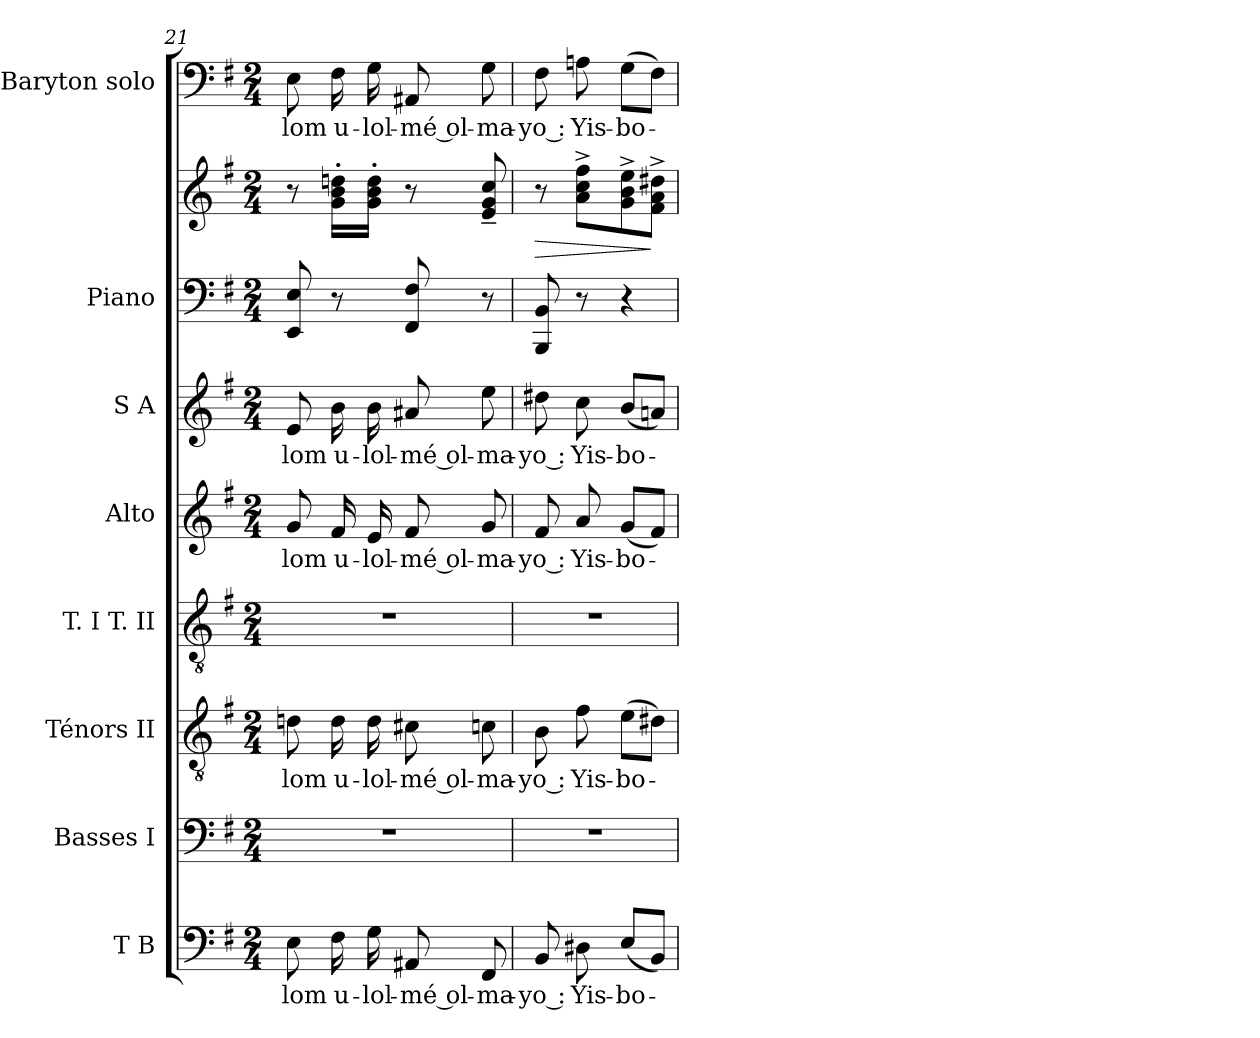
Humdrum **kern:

**kern	**text	**kern	**kern	**text	**kern	**kern	**text	**kern	**text	**kern	**kern	**dynam	**kern	**text
*part8	*part8	*part7	*part6	*part6	*part5	*part4	*part4	*part3	*part3	*part2	*part2	*part2	*part1	*part1
*staff9	*staff9	*staff8	*staff7	*staff7	*staff6	*staff5	*staff5	*staff4	*staff4	*staff3	*staff2	*staff2/3	*staff1	*staff1
*I"T B	*	*I"Basses I	*I"Ténors II	*	*I"T. I T. II	*I"Alto	*	*I"S A	*	*I"Piano	*	*	*I"Baryton solo	*
*I'B. 2	*	*I'B. 1	*I'T. 2	*	*I'T. 1	*I'A.	*	*I'S.	*	*I'P.	*	*	*I'Bar.	*
*clefF4	*	*clefF4	*clefGv2	*	*clefGv2	*clefG2	*	*clefG2	*	*clefF4	*clefG2	*	*clefF4	*
*	*	*	*ITrd7c12	*	*ITrd7c12	*	*	*	*	*	*	*	*	*
*k[f#]	*	*k[f#]	*k[f#]	*	*k[f#]	*k[f#]	*	*k[f#]	*	*k[f#]	*k[f#]	*	*k[f#]	*
*e:	*	*e:	*e:	*	*e:	*e:	*	*e:	*	*e:	*e:	*	*e:	*
*M2/4	*	*M2/4	*M2/4	*	*M2/4	*M2/4	*	*M2/4	*	*M2/4	*M2/4	*	*M2/4	*
=21	=21	=21	=21	=21	=21	=21	=21	=21	=21	=21	=21	=21	=21	=21
!	!LO:LY:b:color=#000000	!LO:N:vis=1	!	!	!	!	!	!	!	!	!	!	!	!
!	!	!	!	!LO:LY:b:color=#000000	!LO:N:vis=1	!	!	!	!	!	!	!	!	!
!	!	!	!	!	!	!	!LO:LY:b:color=#000000	!	!	!	!	!	!	!
!	!	!	!	!	!	!	!	!	!LO:LY:b:color=#000000	!	!	!	!	!
!	!	!	!	!	!	!	!	!	!	!	!	!	!	!LO:LY:b:color=#000000
8Ei\	-lom	2r	8Dni\	-lom	2r	8gi/	-lom	8ei/	-lom	8EEi/ 8Ei	8r	.	8Ei\	-lom
!	!LO:LY:b:color=#000000	!	!	!	!	!	!	!	!	!	!	!	!	!
!	!	!	!	!LO:LY:b:color=#000000	!	!	!	!	!	!	!	!	!	!
!	!	!	!	!	!	!	!LO:LY:b:color=#000000	!	!	!	!	!	!	!
!	!	!	!	!	!	!	!	!	!LO:LY:b:color=#000000	!	!	!	!	!
!	!	!	!	!	!	!	!	!	!	!	!	!	!	!LO:LY:b:color=#000000
16F#i\	u-	.	16Di\	u-	.	16f#i/	u-	16bi\	u-	8r	16gi\' 16bi' 16ddni'LL	.	16F#i\	u-
!	!LO:LY:b:color=#000000	!	!	!	!	!	!	!	!	!	!	!	!	!
!	!	!	!	!LO:LY:b:color=#000000	!	!	!	!	!	!	!	!	!	!
!	!	!	!	!	!	!	!LO:LY:b:color=#000000	!	!	!	!	!	!	!
!	!	!	!	!	!	!	!	!	!LO:LY:b:color=#000000	!	!	!	!	!
!	!	!	!	!	!	!	!	!	!	!	!	!	!	!LO:LY:b:color=#000000
16Gi\	-lol-	.	16Di\	-lol-	.	16ei/	-lol-	16bi\	-lol-	.	16gi\' 16bi' 16ddi'JJ	.	16Gi\	-lol-
!	!LO:LY:b:color=#000000	!	!	!	!	!	!	!	!	!	!	!	!	!
!	!	!	!	!LO:LY:b:color=#000000	!	!	!	!	!	!	!	!	!	!
!	!	!	!	!	!	!	!LO:LY:b:color=#000000	!	!	!	!	!	!	!
!	!	!	!	!	!	!	!	!	!LO:LY:b:color=#000000	!	!	!	!	!
!	!	!	!	!	!	!	!	!	!	!	!	!	!	!LO:LY:b:color=#000000
8AA#Xi/	-mé ol-	.	8C#Xi\	-mé ol-	.	8f#i/	-mé ol-	8a#Xi/	-mé ol-	8FF#i/ 8F#i	8r	.	8AA#Xi/	-mé ol-
!	!LO:LY:b:color=#000000	!	!	!	!	!	!	!	!	!	!	!	!	!
!	!	!	!	!LO:LY:b:color=#000000	!	!	!	!	!	!	!	!	!	!
!	!	!	!	!	!	!	!LO:LY:b:color=#000000	!	!	!	!	!	!	!
!	!	!	!	!	!	!	!	!	!LO:LY:b:color=#000000	!	!	!	!	!
!	!	!	!	!	!	!	!	!	!	!	!	!	!	!LO:LY:b:color=#000000
8FF#i/	-ma-	.	8Cni\	-ma-	.	8gi/	-ma-	8eei\	-ma-	8r	8ei/~ 8gi~ 8cci~	.	8Gi\	-ma-
=22	=22	=22	=22	=22	=22	=22	=22	=22	=22	=22	=22	=22	=22	=22
!	!LO:LY:b:color=#000000	!LO:N:vis=1	!	!	!	!	!	!	!	!	!	!	!	!
!	!	!	!	!LO:LY:b:color=#000000	!LO:N:vis=1	!	!	!	!	!	!	!	!	!
!	!	!	!	!	!	!	!LO:LY:b:color=#000000	!	!	!	!	!	!	!
!	!	!	!	!	!	!	!	!	!LO:LY:b:color=#000000	!	!	!LO:HP:b	!	!
!	!	!	!	!	!	!	!	!	!	!	!	!	!	!LO:LY:b:color=#000000
8BBi/	-yo :	2r	8BBi\	-yo :	2r	8f#i/	-yo :	8dd#Xi\	-yo :	8BBBi/ 8BBi	8r	>	8F#i\	-yo :
!	!LO:LY:b:color=#000000	!	!	!	!	!	!	!	!	!	!	!	!	!
!	!	!	!	!LO:LY:b:color=#000000	!	!	!	!	!	!	!	!	!	!
!	!	!	!	!	!	!	!LO:LY:b:color=#000000	!	!	!	!	!	!	!
!	!	!	!	!	!	!	!	!	!LO:LY:b:color=#000000	!	!	!	!	!
!	!	!	!	!	!	!	!	!	!	!	!	!	!	!LO:LY:b:color=#000000
8D#Xi\	Yis-	.	8F#i\	Yis-	.	8ai/	Yis-	8cci\	Yis-	8r	8ai\^ 8cci^ 8ff#i^L	.	8Ani\	Yis-
!	!LO:LY:b:color=#000000	!	!	!	!	!	!	!	!	!	!	!	!	!
!	!	!	!	!LO:LY:b:color=#000000	!	!	!	!	!	!	!	!	!	!
!	!	!	!	!	!	!	!LO:LY:b:color=#000000	!	!	!	!	!	!	!
!	!	!	!	!	!	!	!	!	!LO:LY:b:color=#000000	!	!	!	!	!
!	!	!	!	!	!	!	!	!	!	!	!	!	!	!LO:LY:b:color=#000000
(8Ei/L	-bo-	.	(8Ei\L	-bo-	.	(8gi/L	-bo-	(8bi/L	-bo-	4r	8gi\^ 8bi^ 8eei^	.	(8Gi\L	-bo-
8BBi/J)	.	.	8D#Xi\J)	.	.	8f#i/J)	.	8ani/J)	.	.	8f#i\^ 8ai^ 8dd#Xi^J	]	8F#i\J)	.
=	=	=	=	=	=	=	=	=	=	=	=	=	=	=
*-	*-	*-	*-	*-	*-	*-	*-	*-	*-	*-	*-	*-	*-	*-
